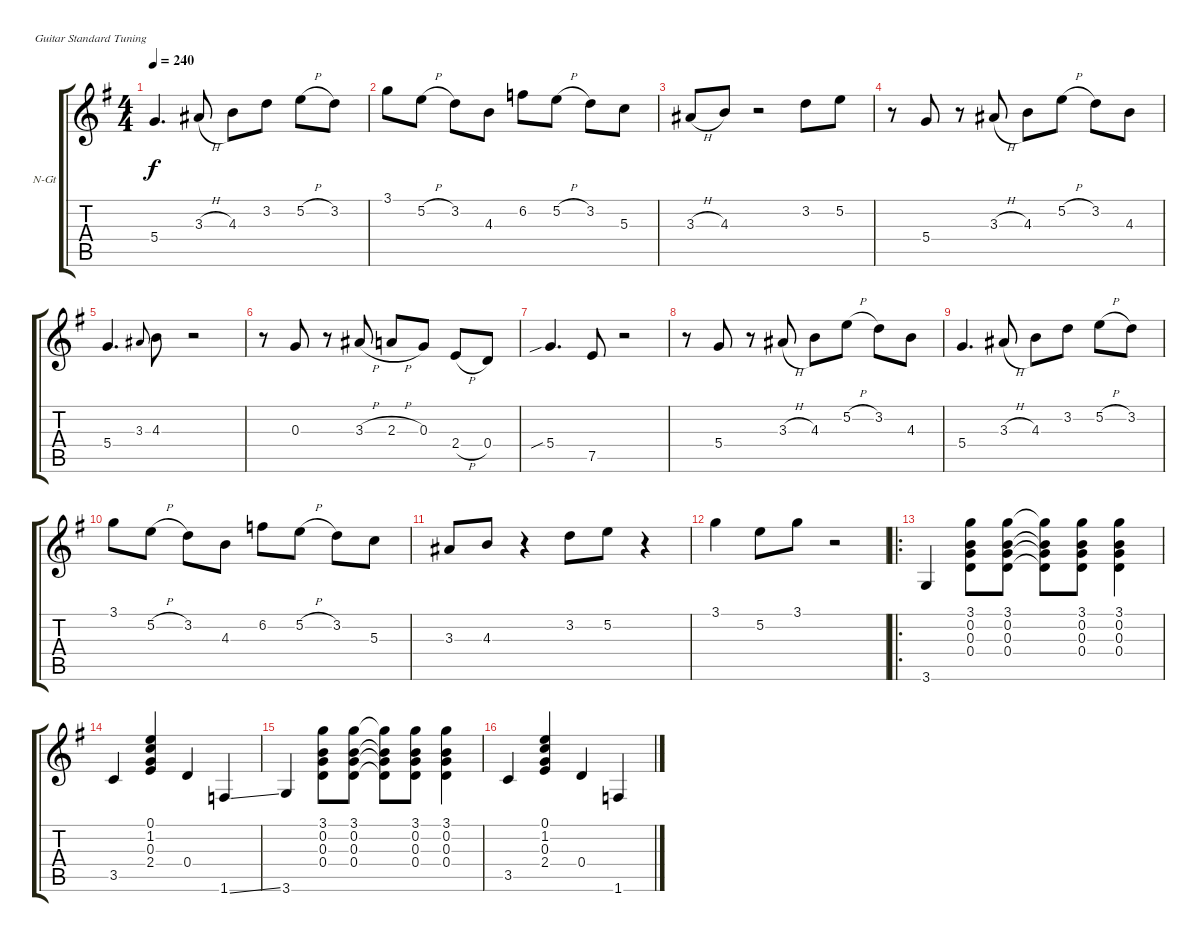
\defaultSystemsLayout 4
\bracketExtendMode groupsimilarinstruments
\firstSystemTrackNameOrientation horizontal
\otherSystemsTrackNameOrientation horizontal
\track ("Nylon Guitar" "N-Gt") {instrument acousticguitarnylon}
\staff {score tabs}
\tuning (E4 B3 G3 D3 A2 E2)
\ts (4 4)
\tempo 240
\clef g2
\ks g
5.4.4{d dy f} 3.3{h}.8 4.3.8 3.2.8 5.2{h}.8 3.2.8 |
3.1.8 5.2{h}.8 3.2.8 4.3.8 6.2.8 5.2{h}.8 3.2.8 5.3.8 |
3.3{h}.8 4.3.8 r.2 3.2.8 5.2.8 |
r.8 5.4.8 r.8 3.3{h}.8 4.3.8 5.2{h}.8 3.2.8 4.3.8 |
5.4.4{d} 3.3.8{gr onbeat} 4.3.8 r.2 |
r.8 0.3.8 r.8 3.3{h}.8 2.3{h}.8 0.3.8 2.4{h}.8 0.4.8 |
5.4{sib}.4{d} 7.5.8 r.2 |
r.8 5.4.8 r.8 3.3{h}.8 4.3.8 5.2{h}.8 3.2.8 4.3.8 |
5.4.4{d} 3.3{h}.8 4.3.8 3.2.8 5.2{h}.8 3.2.8 |
3.1.8 5.2{h}.8 3.2.8 4.3.8 6.2.8 5.2{h}.8 3.2.8 5.3.8 |
3.3.8 4.3.8 r.4 3.2.8 5.2.8 r.4 |
3.1.4 5.2.8 3.1.8 r.2 |
\ro
3.6.4 (0.4 0.3 0.2 3.1).8 (0.2 0.3 0.4 3.1).8 (0.4{t} 0.3{t} 0.2{t} 3.1{t}).8 (0.2 0.3 0.4 3.1).8 (0.4 0.3 0.2 3.1).4 |
3.5.4 (2.4 0.3 1.2 0.1).4 0.4.4 1.6{ss}.4 |
3.6.4 (0.4 0.3 0.2 3.1).8 (0.2 0.3 0.4 3.1).8 (0.4{t} 0.3{t} 0.2{t} 3.1{t}).8 (0.2 0.3 0.4 3.1).8 (0.4 0.3 0.2 3.1).4 |
3.5.4 (2.4 0.3 1.2 0.1).4 0.4.4 1.6{ss}.4
